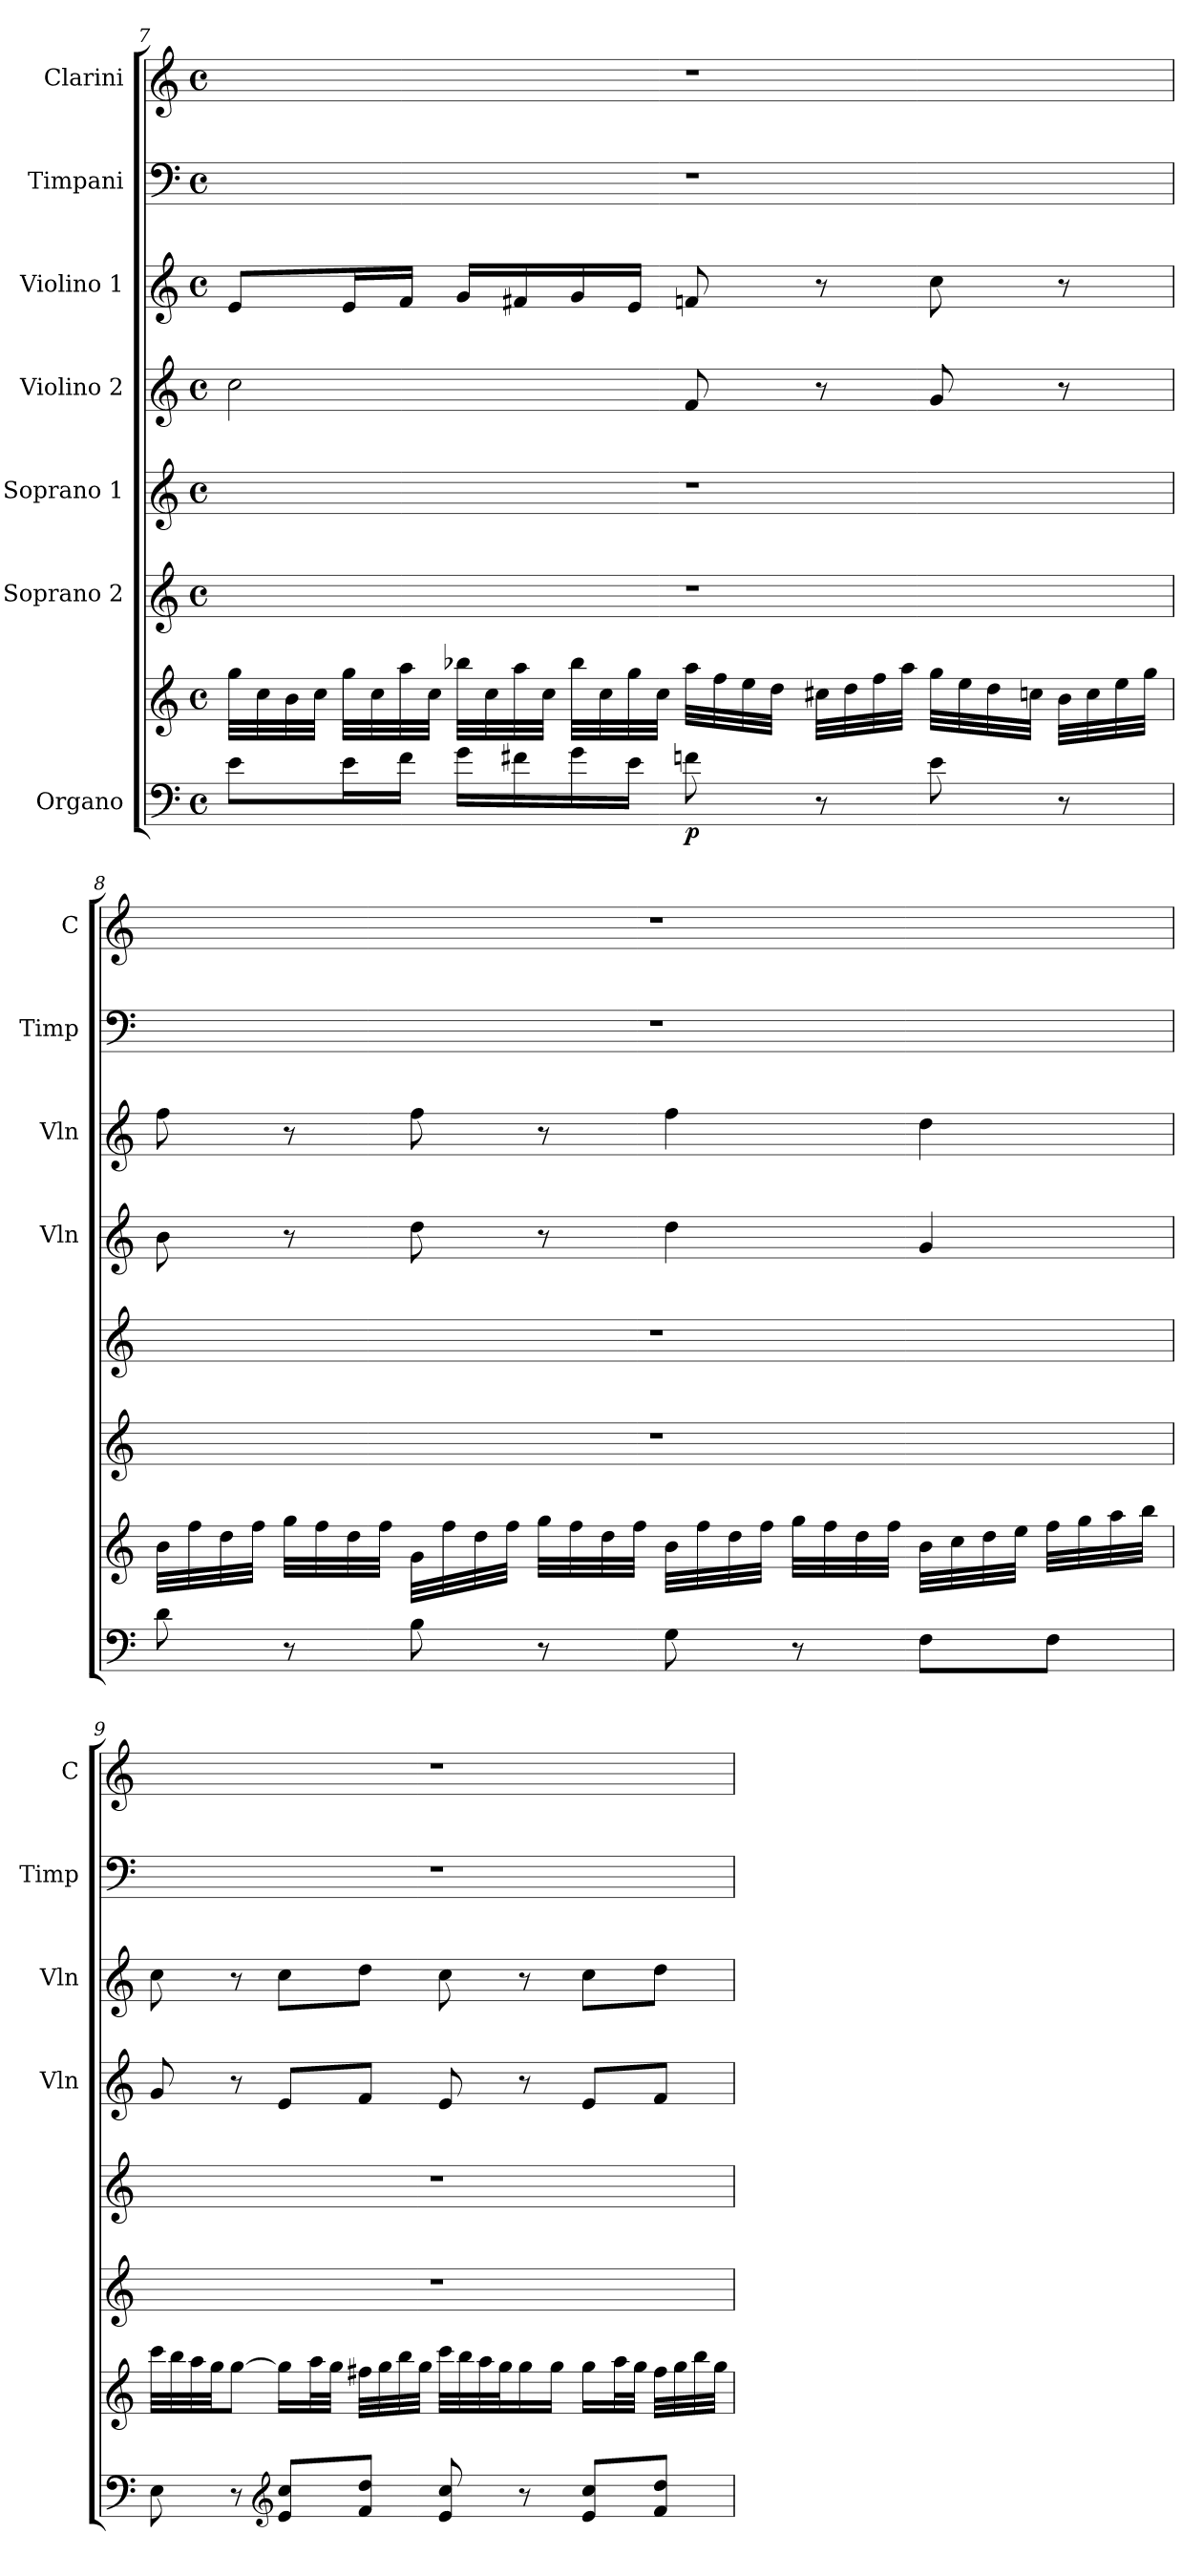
**kern	**kern	**dynam	**kern	**kern	**kern	**kern	**kern	**kern
*part7	*part7	*part7	*part6	*part5	*part4	*part3	*part2	*part1
*staff8	*staff7	*staff7/8	*staff6	*staff5	*staff4	*staff3	*staff2	*staff1
*I"Organo	*	*	*I"Soprano 2	*I"Soprano 1	*I"Violino 2	*I"Violino 1	*I"Timpani	*I"Clarini
*	*	*	*	*	*I'Vln	*I'Vln	*I'Timp	*I'C
!!LO:LB:g=z
*clefF4	*clefG2	*	*clefG2	*clefG2	*clefG2	*clefG2	*clefF4	*clefG2
*k[]	*k[]	*	*k[]	*k[]	*k[]	*k[]	*k[]	*k[]
*M4/4	*M4/4	*	*M4/4	*M4/4	*M4/4	*M4/4	*M4/4	*M4/4
*met(c)	*met(c)	*	*met(c)	*met(c)	*met(c)	*met(c)	*met(c)	*met(c)
=7	=7	=7	=7	=7	=7	=7	=7	=7
8e\L	32gg\LLL	.	1r	1r	2cc\	8e/L	1r	1r
.	32cc\	.	.	.	.	.	.	.
.	32b\	.	.	.	.	.	.	.
.	32cc\JJJ	.	.	.	.	.	.	.
16e\L	32gg\LLL	.	.	.	.	16e/L	.	.
.	32cc\	.	.	.	.	.	.	.
16f\JJ	32aa\	.	.	.	.	16f/JJ	.	.
.	32cc\JJJ	.	.	.	.	.	.	.
16g\LL	32bb-X\LLL	.	.	.	.	16g/LL	.	.
.	32cc\	.	.	.	.	.	.	.
16f#X\	32aa\	.	.	.	.	16f#X/	.	.
.	32cc\JJJ	.	.	.	.	.	.	.
16g\	32bb-\LLL	.	.	.	.	16g/	.	.
.	32cc\	.	.	.	.	.	.	.
16e\JJ	32gg\	.	.	.	.	16e/JJ	.	.
.	32cc\JJJ	.	.	.	.	.	.	.
!	!	!LO:DY:b=2	!	!	!	!	!	!
8fn\	32aa\LLL	p	.	.	8f/	8fn/	.	.
.	32ff\	.	.	.	.	.	.	.
.	32ee\	.	.	.	.	.	.	.
.	32dd\JJJ	.	.	.	.	.	.	.
8r	32cc#X\LLL	.	.	.	8r	8r	.	.
.	32dd\	.	.	.	.	.	.	.
.	32ff\	.	.	.	.	.	.	.
.	32aa\JJJ	.	.	.	.	.	.	.
8e\	32gg\LLL	.	.	.	8g/	8cc\	.	.
.	32ee\	.	.	.	.	.	.	.
.	32dd\	.	.	.	.	.	.	.
.	32ccn\JJJ	.	.	.	.	.	.	.
8r	32b\LLL	.	.	.	8r	8r	.	.
.	32cc\	.	.	.	.	.	.	.
.	32ee\	.	.	.	.	.	.	.
.	32gg\JJJ	.	.	.	.	.	.	.
!!LO:LB:g=z
=8	=8	=8	=8	=8	=8	=8	=8	=8
8d\	32b\LLL	.	1r	1r	8b\	8ff\	1r	1r
.	32ff\	.	.	.	.	.	.	.
.	32dd\	.	.	.	.	.	.	.
.	32ff\JJJ	.	.	.	.	.	.	.
8r	32gg\LLL	.	.	.	8r	8r	.	.
.	32ff\	.	.	.	.	.	.	.
.	32dd\	.	.	.	.	.	.	.
.	32ff\JJJ	.	.	.	.	.	.	.
8B\	32g\LLL	.	.	.	8dd\	8ff\	.	.
.	32ff\	.	.	.	.	.	.	.
.	32dd\	.	.	.	.	.	.	.
.	32ff\JJJ	.	.	.	.	.	.	.
8r	32gg\LLL	.	.	.	8r	8r	.	.
.	32ff\	.	.	.	.	.	.	.
.	32dd\	.	.	.	.	.	.	.
.	32ff\JJJ	.	.	.	.	.	.	.
8G\	32b\LLL	.	.	.	4dd\	4ff\	.	.
.	32ff\	.	.	.	.	.	.	.
.	32dd\	.	.	.	.	.	.	.
.	32ff\JJJ	.	.	.	.	.	.	.
8r	32gg\LLL	.	.	.	.	.	.	.
.	32ff\	.	.	.	.	.	.	.
.	32dd\	.	.	.	.	.	.	.
.	32ff\JJJ	.	.	.	.	.	.	.
8F\L	32b\LLL	.	.	.	4g/	4dd\	.	.
.	32cc\	.	.	.	.	.	.	.
.	32dd\	.	.	.	.	.	.	.
.	32ee\JJJ	.	.	.	.	.	.	.
8F\J	32ff\LLL	.	.	.	.	.	.	.
.	32gg\	.	.	.	.	.	.	.
.	32aa\	.	.	.	.	.	.	.
.	32bb\JJJ	.	.	.	.	.	.	.
!!LO:LB:g=z
=9	=9	=9	=9	=9	=9	=9	=9	=9
8E\	32ccc\LLL	.	1r	1r	8g/	8cc\	1r	1r
.	32bb\	.	.	.	.	.	.	.
.	32aa\	.	.	.	.	.	.	.
.	32gg\JJ	.	.	.	.	.	.	.
8r	[8gg\J	.	.	.	8r	8r	.	.
*clefG2	*	*	*	*	*	*	*	*
8e/ 8cc/L	16gg\LL]	.	.	.	8e/L	8cc\L	.	.
.	32aa\L	.	.	.	.	.	.	.
.	32gg\JJJ	.	.	.	.	.	.	.
8f/ 8dd/J	32ff#X\LLL	.	.	.	8f/J	8dd\J	.	.
.	32gg\	.	.	.	.	.	.	.
.	32bb\	.	.	.	.	.	.	.
.	32gg\JJJ	.	.	.	.	.	.	.
8e/ 8cc/	32ccc\LLL	.	.	.	8e/	8cc\	.	.
.	32bb\	.	.	.	.	.	.	.
.	32aa\	.	.	.	.	.	.	.
.	32gg\J	.	.	.	.	.	.	.
8r	16gg\	.	.	.	8r	8r	.	.
.	16gg\JJ	.	.	.	.	.	.	.
8e/ 8cc/L	16gg\LL	.	.	.	8e/L	8cc\L	.	.
.	32aa\L	.	.	.	.	.	.	.
.	32gg\JJJ	.	.	.	.	.	.	.
8f/ 8dd/J	32ff#\LLL	.	.	.	8f/J	8dd\J	.	.
.	32gg\	.	.	.	.	.	.	.
.	32bb\	.	.	.	.	.	.	.
.	32gg\JJJ	.	.	.	.	.	.	.
=	=	=	=	=	=	=	=	=
*-	*-	*-	*-	*-	*-	*-	*-	*-
